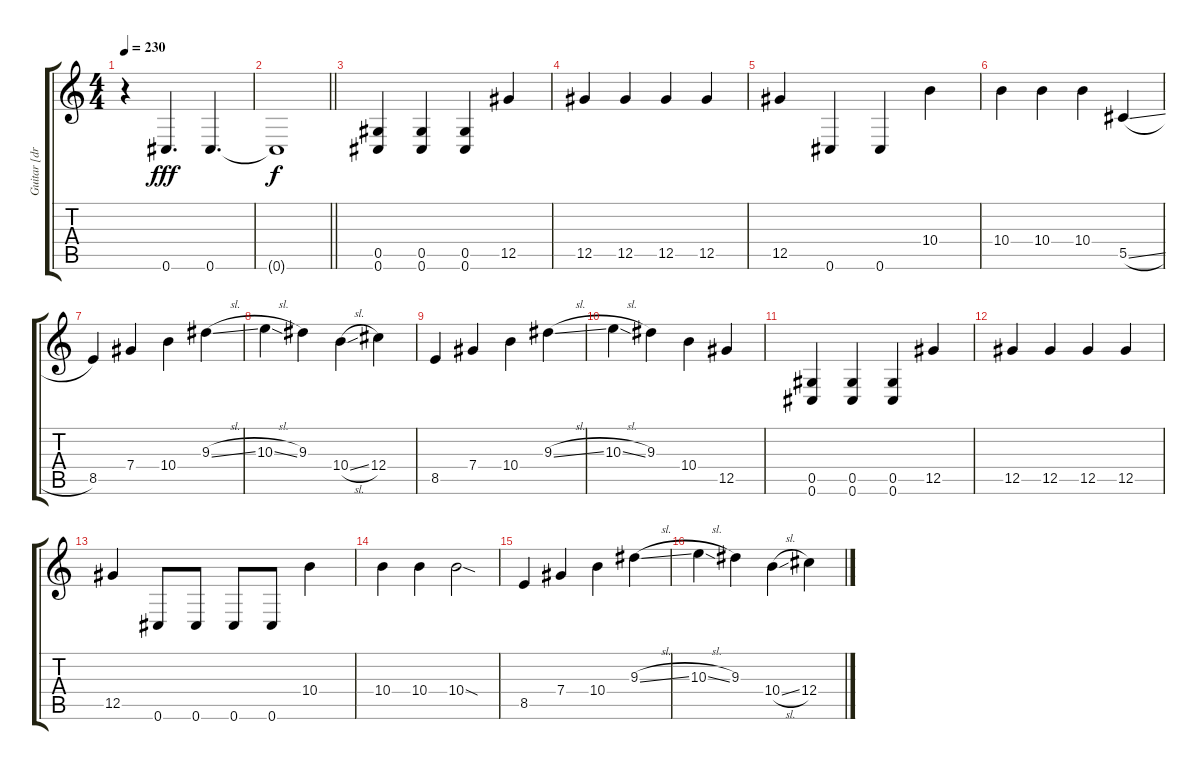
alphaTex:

\track ("Guitar [drop C#]" "Guitar [dr") {instrument distortionguitar}
\staff {score tabs}
\tuning (Eb4 Bb3 Gb3 Db3 Ab2 Db2) {hide}
\ts (4 4)
\tempo 230
\clef g2
\ks c
r.4{dy fff} 0.6.4{d} 0.6.4{d} |
\barLineRight lightlight
0.6{t}.1{dy f} |
\section ("" "")
(0.5 0.6).4 (0.5 0.6).4 (0.5 0.6).4 12.5.4 |
12.5.4 12.5.4 12.5.4 12.5.4 |
12.5.4 0.6.4 0.6.4 10.4.4 |
10.4.4 10.4.4 10.4.4 5.5{sl}.4 |
8.5.4 7.4.4 10.4.4 9.3{sl}.4 |
10.3{sl}.4 9.3.4 10.4{sl}.4 12.4.4 |
8.5.4 7.4.4 10.4.4 9.3{sl}.4 |
10.3{sl}.4 9.3.4 10.4.4 12.5.4 |
(0.5 0.6).4 (0.5 0.6).4 (0.5 0.6).4 12.5.4 |
12.5.4 12.5.4 12.5.4 12.5.4 |
12.5.4 0.6.8 0.6.8 0.6.8 0.6.8 10.4.4 |
10.4.4 10.4.4 10.4{sod}.2 |
8.5.4 7.4.4 10.4.4 9.3{sl}.4 |
10.3{sl}.4 9.3.4 10.4{sl}.4 12.4.4
